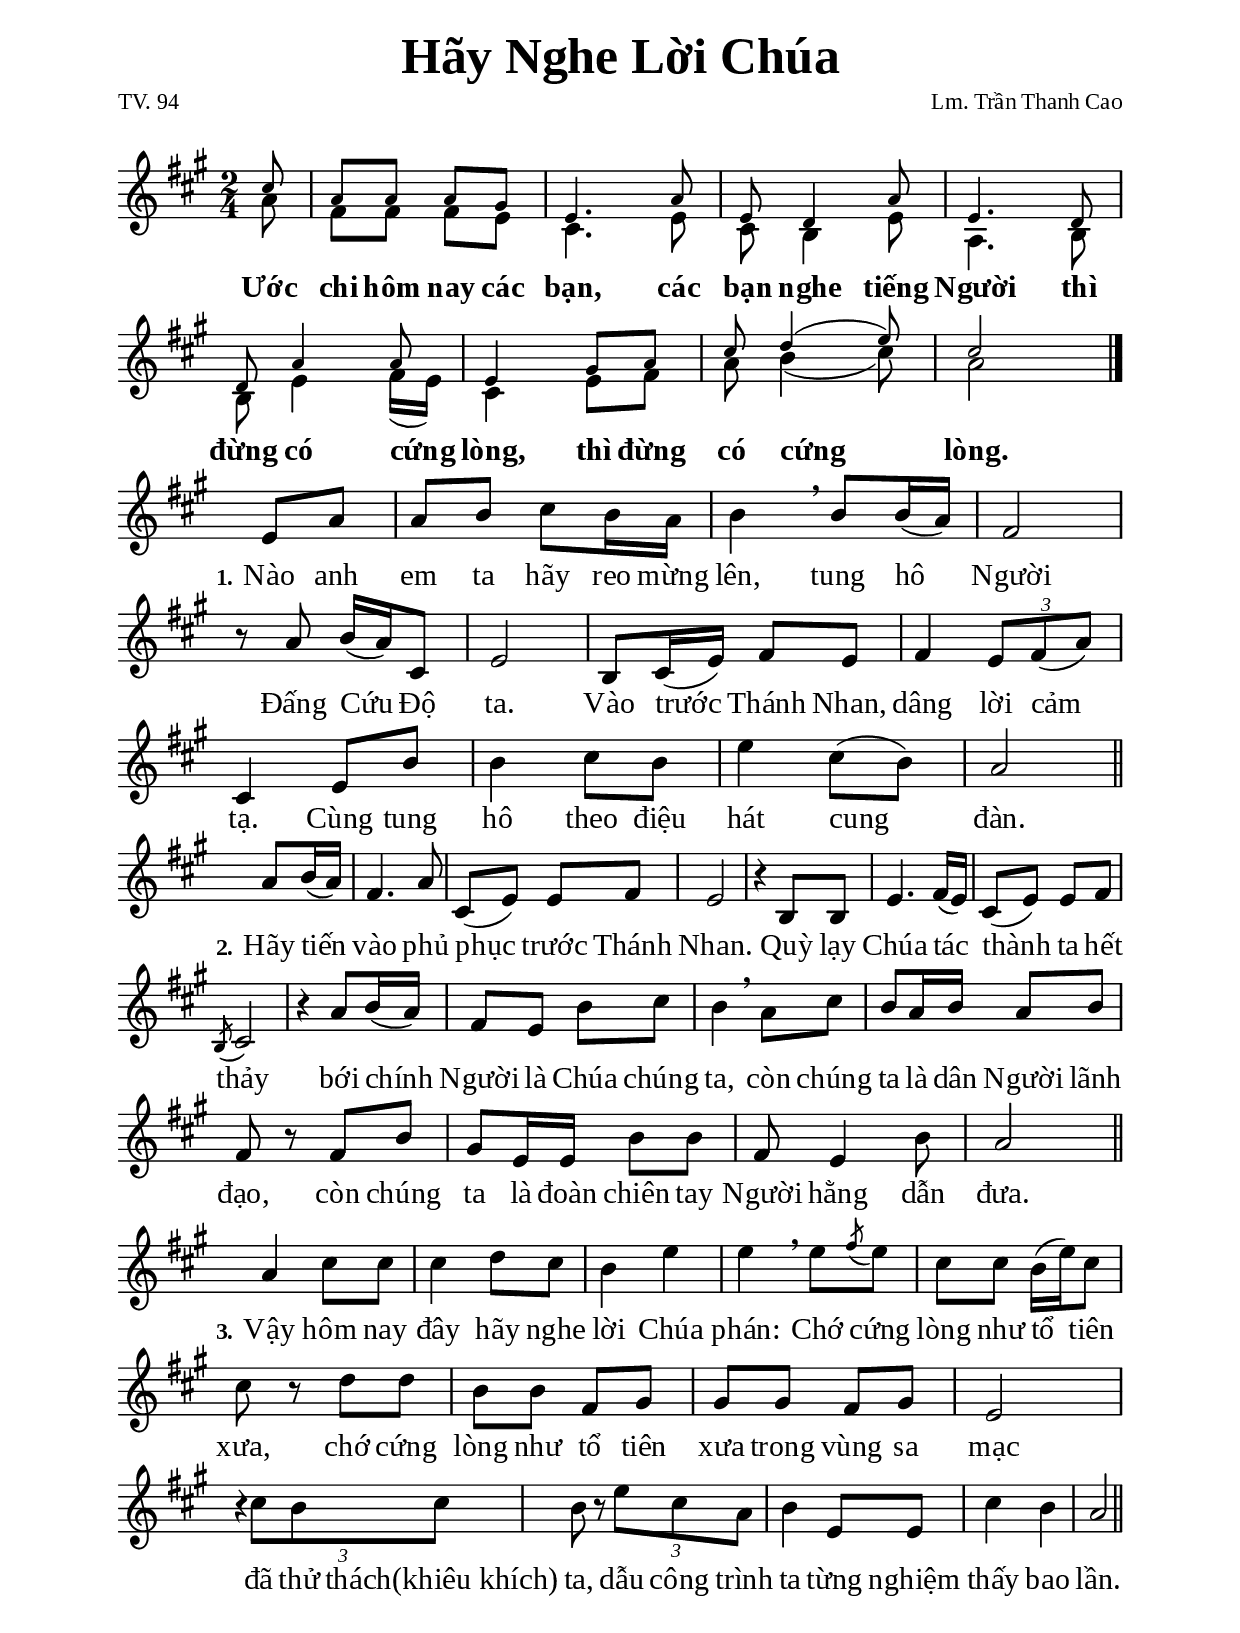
% Cài đặt chung
\version "2.20.0"
\include "english.ly"

\header {
  title = \markup { \fontsize #3 "Hãy Nghe Lời Chúa" }
  poet = "TV. 94"
  composer = "Lm. Trần Thanh Cao"
  arranger = " "
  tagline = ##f
}

\paper {
  #(set-paper-size "a4")
  top-margin = 15\mm
  bottom-margin = 15\mm
  left-margin = 20\mm
  right-margin = 20\mm
  indent = #0
  #(define fonts
    (make-pango-font-tree
      "Liberation Serif"
      "Liberation Serif"
      "Liberation Serif"
      (/ 20 20)))
  page-count = #1
}

% Nhạc điệp khúc
nhacDiepKhucSop = \relative c'' {
  \partial 8 a8 |
  fs fs fs e |
  cs4. e8 |
  cs b4 e8 |
  a,4. b8 |
  b e4 fs16 (e) |
  cs4 e8 fs |
  a b4 (cs8) |
  a2 \bar "|."
}

nhacDiepKhucBas = \relative c'' {
  \partial 8 cs8 |
  a a a gs |
  e4. a8 |
  e d4 a'8 |
  e4. d8 |
  d a'4 a8 |
  e4 gs8 a |
  cs8 d4 (e8) |
  cs2
}

% Nhạc phiên khúc
nhacPhienKhucMot = \relative c' {
  \partial 4 e8 a |
  a b cs b16 a |
  b4 \breathe b8 b16 (a) |
  fs2 |
  r8 a b16 (a) cs,8 |
  e2 |
  b8 cs16 (e) fs8 e |
  fs4 \tuplet 3/2 { e8 fs (a) } |
  cs,4 e8 b' |
  b4 cs8 b |
  e4 cs8 (b) |
  a2 \bar "||"
}

nhacPhienKhucHai = \relative c'' {
  \partial 4 a8 b16 (a) |
  fs4. a8 |
  cs,8 (e) e fs |
  e2 |
  r4 b8 b |
  e4. fs16 (e) |
  cs8 (e) e fs |
  \acciaccatura b,8 cs2 |
  r4 a'8 b16 (a) |
  fs8 e b' cs |
  b4 \breathe a8 cs |
  b a16 b a8 b |
  fs r fs b |
  gs e16 e b'8 b |
  fs e4 b'8 |
  a2 \bar "||"
}

nhacPhienKhucBa = \relative c'' {
  a4 cs8 cs |
  cs4 d8 cs |
  b4 e |
  e \breathe e8 \acciaccatura fs e |
  cs cs b16 (e) cs8 |
  cs r d d |
  b b fs gs |
  gs gs fs gs |
  e2 |
  r4 \tuplet 3/2 { cs'8 b cs } |
  b r \tuplet 3/2 { e cs a } |
  b4 e,8 e |
  cs'4 b |
  a2 \bar "||"
}

% Lời điệp khúc
loiDiepKhuc = \lyricmode {
  Ước chi hôm nay các bạn, các bạn nghe tiếng Người
  thì đừng có cứng lòng,
  thì đừng có cứng lòng.
}

% Lời phiên khúc
loiPhienKhucMot = \lyricmode {
  \set stanza = #"1."
  Nào anh em ta hãy reo mừng lên,
  tung hô Người Đấng Cứu Độ ta.
  Vào trước Thánh Nhan, dâng lời cảm tạ.
  Cùng tung hô theo điệu hát cung đàn.
}

loiPhienKhucHai = \lyricmode {
  \set stanza = #"2."
  Hãy tiến vào phủ phục trước Thánh Nhan.
  Quỳ lạy Chúa tác thành ta hết thảy
  bới chính Người là Chúa chúng ta,
  còn chúng ta là dân Người lãnh đạo,
  còn chúng ta là đoàn chiên tay Người hằng dẫn đưa.
}

loiPhienKhucBa = \lyricmode {
  \set stanza = #"3."
  Vậy hôm nay đây hãy nghe lời Chúa phán:
  Chớ cứng lòng như tổ tiên xưa,
  chớ cứng lòng như tổ tiên xưa trong vùng sa mạc
  đã thử "thách(khiêu khích)" ta, dẫu công trình ta
  từng nghiệm thấy bao lần.
}


% Dàn trang
\score {
  \new ChoirStaff <<
    \new Staff = diepKhuc \with {
        \consists "Merge_rests_engraver"
        \magnifyStaff #(magstep +1)
      }
      <<
      \new Voice = beSop {
        \voiceTwo \key a \major \time 2/4 \nhacDiepKhucSop
      }
      \new Voice = beBas {
        \override NoteHead.font-size = #-2
        \voiceOne \key a \major \time 2/4 \nhacDiepKhucBas
      }
    >>
    \new Lyrics \lyricsto beSop \loiDiepKhuc
  >>
  \layout {
    \override Lyrics.LyricText.font-series = #'bold
    \override Lyrics.LyricText.font-size = #+2.7
    \override Lyrics.LyricSpace.minimum-distance = #0.5
    \override Score.BarNumber.break-visibility = ##(#f #f #f)
  }
}

\score {
  \new ChoirStaff <<
    \new Staff = phienKhuc \with {
        \magnifyStaff #(magstep +1)
      }
      <<
      \new Voice = beSop {
        \key a \major \time 2/4 \nhacPhienKhucMot
      }
    >>
    \new Lyrics \lyricsto beSop \loiPhienKhucMot
  >>
  \layout {
    \override Staff.TimeSignature.transparent = ##t
    \override Lyrics.LyricText.font-size = #+2.7
    \override Lyrics.LyricSpace.minimum-distance = #0.5
    \override Score.BarNumber.break-visibility = ##(#f #f #f)
  } 
}

\score {
  \new ChoirStaff <<
    \new Staff = phienKhuc \with {
        \magnifyStaff #(magstep +1)
      }
      <<
      \new Voice = beSop {
        \key a \major \time 2/4 \nhacPhienKhucHai
      }
    >>
    \new Lyrics \lyricsto beSop \loiPhienKhucHai
  >>
  \layout {
    \override Staff.TimeSignature.transparent = ##t
    \override Lyrics.LyricText.font-size = #+2.7
    \override Lyrics.LyricSpace.minimum-distance = #0.5
    \override Score.BarNumber.break-visibility = ##(#f #f #f)
  } 
}

\score {
  \new ChoirStaff <<
    \new Staff = phienKhuc \with {
        \magnifyStaff #(magstep +1)
      }
      <<
      \new Voice = beSop {
        \key a \major \time 2/4 \nhacPhienKhucBa
      }
    >>
    \new Lyrics \lyricsto beSop \loiPhienKhucBa
  >>
  \layout {
    \override Staff.TimeSignature.transparent = ##t
    \override Lyrics.LyricText.font-size = #+2.7
    \override Lyrics.LyricSpace.minimum-distance = #0.5
    \override Score.BarNumber.break-visibility = ##(#f #f #f)
  } 
}
